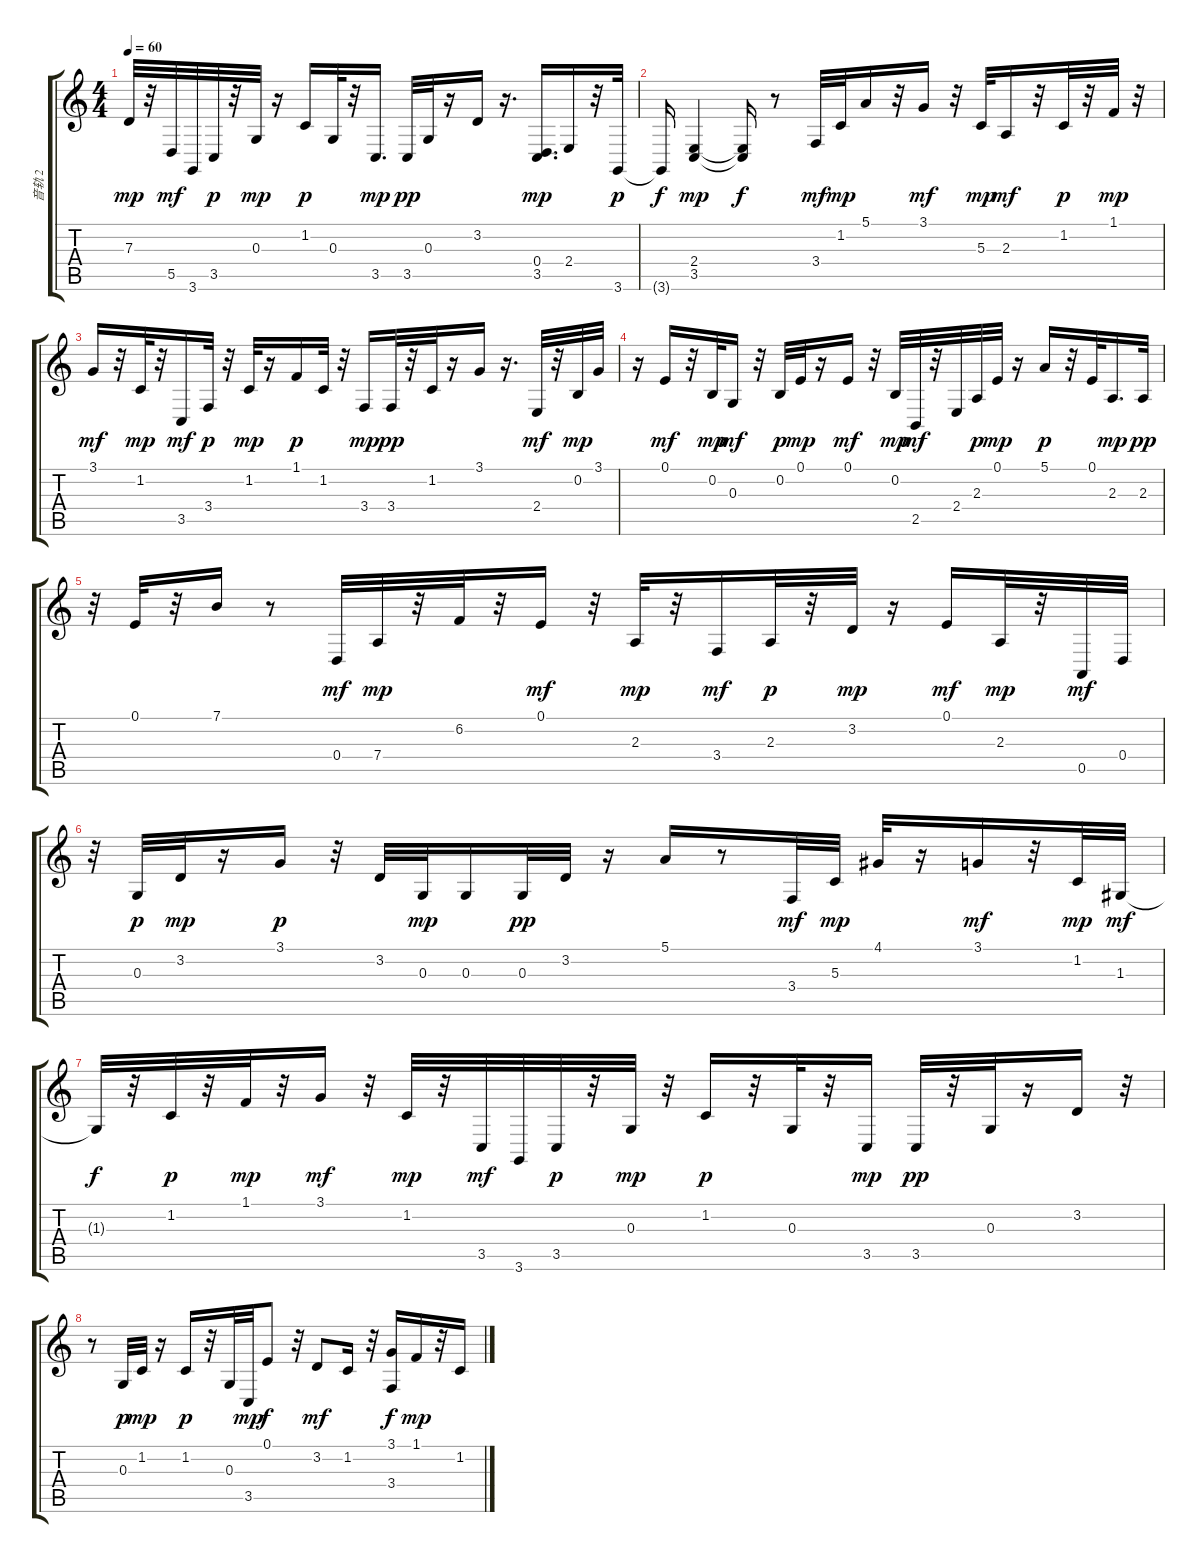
\track ("音轨 2" "音轨 2") {instrument synthstrings2}
\staff {score tabs}
\tuning (E4 B3 G3 D3 A2 E2) {hide}
\ts (4 4)
\tempo 60
\clef g2
\ks c
7.3.32{dy mp} r.32 5.5.32{dy mf} 3.6.32 3.5.32{dy p} r.32 0.3.32{dy mp} r.16 1.2.16{dy p} 0.3.32 r.32 3.5.16{d dy mp} 3.5.32{dy pp} 0.3.32 r.16 3.2.16 r.16{d} (0.4 3.5).16{d dy mp volume 12 balance 16} 2.4.16 r.32 3.6.32{dy p} |
3.6{t}.16{dy f} (2.4 3.5).4{dy mp} (2.4{t} 3.5{t}).16{dy f} r.8 3.4.32{dy mf volume 12 balance 16} 1.2.32{dy mp} 5.1.16 r.32 3.1.16{dy mf} r.32 5.3.32{dy mp} 2.3.16{dy mf} r.32 1.2.32{dy p} r.32 1.1.32{dy mp} r.32 |
3.1.16{dy mf} r.32 1.2.32{dy mp} r.32 3.5.16{dy mf} 3.4.32{dy p} r.32 1.2.32{dy mp} r.16 1.1.16{dy p} 1.2.32 r.32 3.4.16{dy mp} 3.4.32{dy pp} r.32 1.2.32 r.16 3.1.16 r.16{d} 2.4.32{dy mf} r.32 0.2.32{dy mp} 3.1.32 |
r.16 0.1.16{dy mf} r.32 0.2.32{dy mp} 0.3.16{dy mf} r.32 0.2.32{dy p} 0.1.32{dy mp} r.16 0.1.16{dy mf} r.32 0.2.32{dy mp} 2.5.32{dy mf} r.32 2.4.32 2.3.32{dy p} 0.1.32{dy mp} r.16 5.1.16{dy p} r.32 0.1.32 2.3.16{d dy mp} 2.3.32{dy pp} |
r.32 0.1.32 r.32 7.1.16 r.8 0.4.32{dy mf} 7.4.32{dy mp} r.32 6.2.32 r.32 0.1.16{dy mf} r.32 2.3.32{dy mp} r.32 3.4.16{dy mf} 2.3.32{dy p} r.32 3.2.32{dy mp} r.16 0.1.16{dy mf} 2.3.32{dy mp} r.32 0.5.32{dy mf} 0.4.32 |
r.32 0.3.32{dy p} 3.2.32{dy mp} r.16 3.1.16{dy p} r.32 3.2.32 0.3.32{dy mp} 0.3.16 0.3.32{dy pp} 3.2.32 r.16 5.1.16 r.8 3.4.32{dy mf} 5.3.32{dy mp} 4.1.32 r.16 3.1.16{dy mf} r.32 1.2.32{dy mp} 1.3.32{dy mf} |
1.3{t}.32{dy f} r.32 1.2.32{dy p} r.32 1.1.32{dy mp} r.32 3.1.16{dy mf} r.32 1.2.32{dy mp} r.32 3.5.32{dy mf} 3.6.32 3.5.32{dy p} r.32 0.3.32{dy mp} r.32 1.2.16{dy p} r.32 0.3.32 r.32 3.5.16{dy mp} 3.5.32{dy pp} r.32 0.3.32 r.16 3.2.16 r.32 |
r.8 0.3.32{dy p volume 12 balance 16} 1.2.32{dy mp} r.16 1.2.16{dy p} r.32 0.3.32 3.5.32{dy mp} 0.1.8{dy f} r.32 3.2.8{dy mf} 1.2.16 r.32 (3.1 3.4).16{dy f volume 12 balance 16 instrument acousticguitarnylon} 1.1.16{dy mp} r.32 1.2.16
